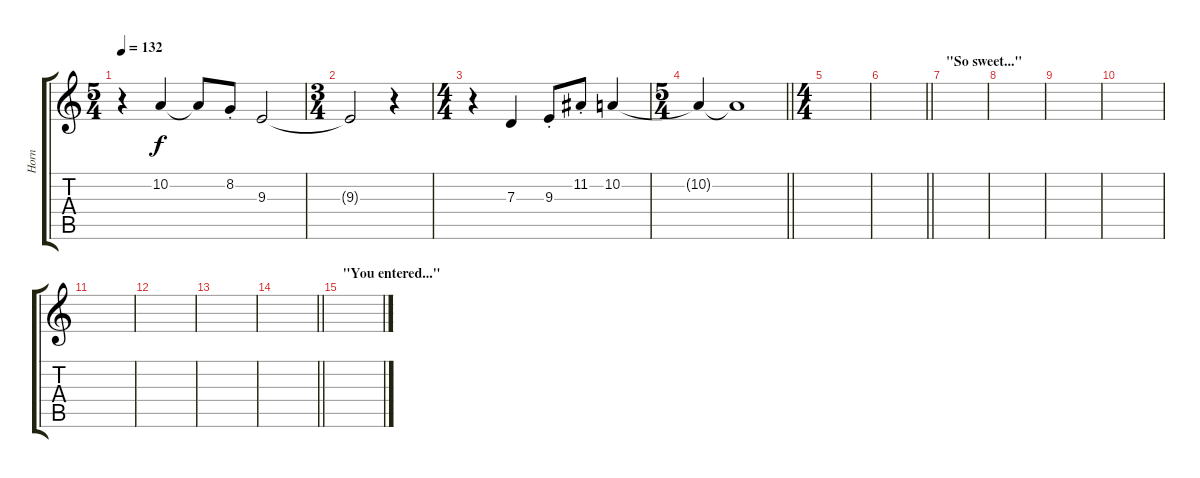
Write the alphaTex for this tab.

\track ("Horn" "Horn") {instrument frenchhorn}
\staff {score tabs}
\tuning (E4 B3 G3 D3 A2 E2) {hide}
\ts (5 4)
\tempo 132
\clef g2
\ks c
r.4{dy f} 10.2.4 10.2{t}.8 8.2{st}.8 9.3.2 |
\ts (3 4)
9.3{t}.2 r.4 |
\ts (4 4)
r.4 7.3.4 9.3{st}.8 11.2{st}.8 10.2.4 |
\ts (5 4)
\barLineRight lightlight
10.2{t}.4{volume 16} 10.2{t}.1 |
\ts (4 4)
\section ("" "")
|
\barLineRight lightlight
|
\section ("" "\"So sweet...\"")
|
|
|
|
|
|
|
\barLineRight lightlight
|
\section ("" "\"You entered...\"")
